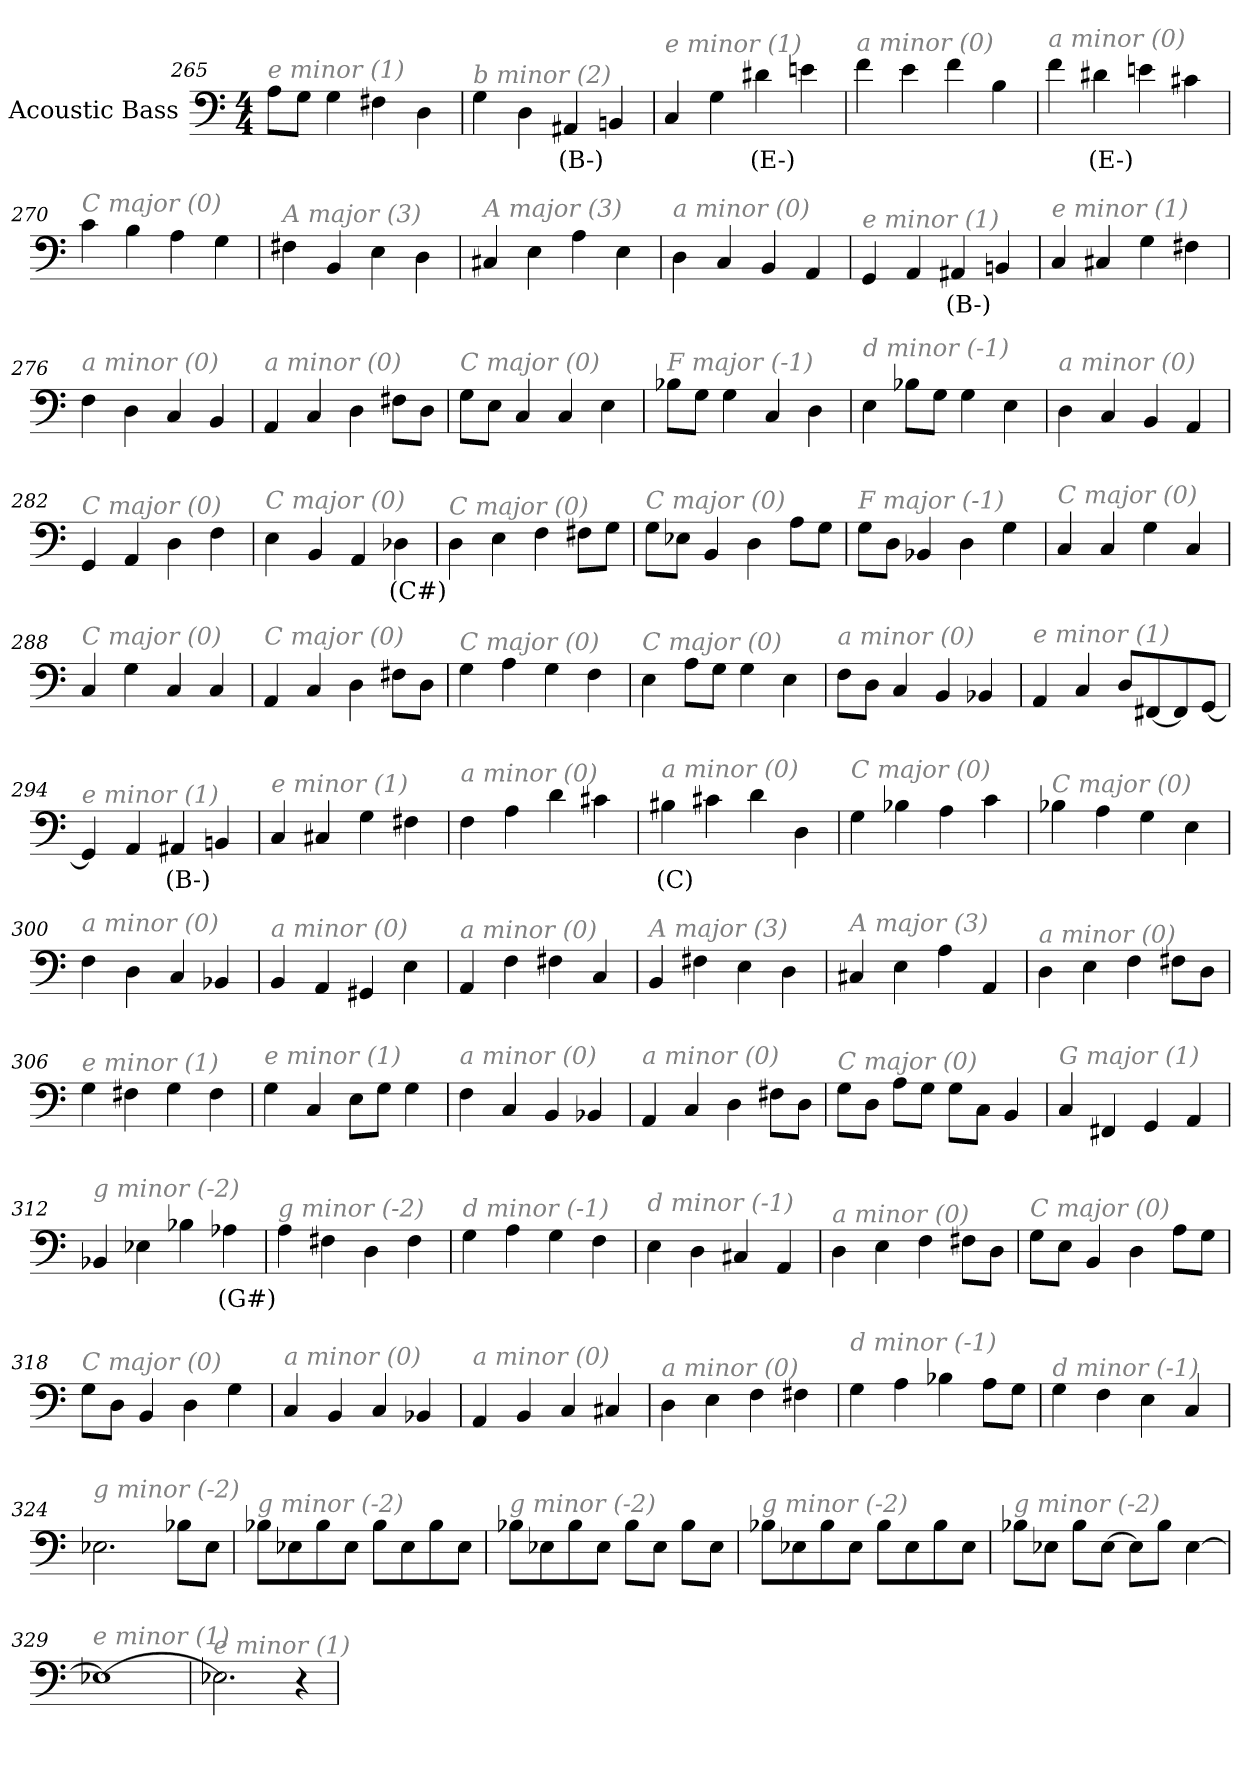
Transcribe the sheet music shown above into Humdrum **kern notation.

**kern	**text
*part1	*part1
*staff1	*staff1
*I"Acoustic Bass	*
*clefF4	*
*ITrd7c12	*
*k[]	*
*C:	*
*M4/4	*
=265	=265
!LO:TX:i:color=#808080:t=e minor (1)	!
8AAL	.
8GGJ	.
4GG	.
4FF#X	.
4DD	.
=266	=266
!LO:TX:i:color=#808080:t=b minor (2)	!
4GG	.
4DD	.
4AAA#Xi	(B-)
4BBBn	.
=267	=267
!LO:TX:i:color=#808080:t=e minor (1)	!
4CC	.
4GG	.
4D#Xi	(E-)
4En	.
=268	=268
!LO:TX:i:color=#808080:t=a minor (0)	!
4F	.
4E	.
4F	.
4BB	.
=269	=269
!LO:TX:i:color=#808080:t=a minor (0)	!
4F	.
4D#Xi	(E-)
4En	.
4C#X	.
=270	=270
!LO:TX:i:color=#808080:t=C major (0)	!
4C	.
4BB	.
4AA	.
4GG	.
=271	=271
!LO:TX:i:color=#808080:t=A major (3)	!
4FF#X	.
4BBB	.
4EE	.
4DD	.
=272	=272
!LO:TX:i:color=#808080:t=A major (3)	!
4CC#X	.
4EE	.
4AA	.
4EE	.
=273	=273
!LO:TX:i:color=#808080:t=a minor (0)	!
4DD	.
4CC	.
4BBB	.
4AAA	.
=274	=274
!LO:TX:i:color=#808080:t=e minor (1)	!
4GGG	.
4AAA	.
4AAA#Xi	(B-)
4BBBn	.
=275	=275
!LO:TX:i:color=#808080:t=e minor (1)	!
4CC	.
4CC#X	.
4GG	.
4FF#X	.
=276	=276
!LO:TX:i:color=#808080:t=a minor (0)	!
4FF	.
4DD	.
4CC	.
4BBB	.
=277	=277
!LO:TX:i:color=#808080:t=a minor (0)	!
4AAA	.
4CC	.
4DD	.
8FF#XL	.
8DDJ	.
=278	=278
!LO:TX:i:color=#808080:t=C major (0)	!
8GGL	.
8EEJ	.
4CC	.
4CC	.
4EE	.
=279	=279
!LO:TX:i:color=#808080:t=F major (-1)	!
8BB-XL	.
8GGJ	.
4GG	.
4CC	.
4DD	.
=280	=280
!LO:TX:i:color=#808080:t=d minor (-1)	!
4EE	.
8BB-XL	.
8GGJ	.
4GG	.
4EE	.
=281	=281
!LO:TX:i:color=#808080:t=a minor (0)	!
4DD	.
4CC	.
4BBB	.
4AAA	.
=282	=282
!LO:TX:i:color=#808080:t=C major (0)	!
4GGG	.
4AAA	.
4DD	.
4FF	.
=283	=283
!LO:TX:i:color=#808080:t=C major (0)	!
4EE	.
4BBB	.
4AAA	.
4DD-Xi	(C#)
=284	=284
!LO:TX:i:color=#808080:t=C major (0)	!
4DD	.
4EE	.
4FF	.
8FF#XL	.
8GGJ	.
=285	=285
!LO:TX:i:color=#808080:t=C major (0)	!
8GGL	.
8EE-XJ	.
4BBB	.
4DD	.
8AAL	.
8GGJ	.
=286	=286
!LO:TX:i:color=#808080:t=F major (-1)	!
8GGL	.
8DDJ	.
4BBB-X	.
4DD	.
4GG	.
=287	=287
!LO:TX:i:color=#808080:t=C major (0)	!
4CC	.
4CC	.
4GG	.
4CC	.
=288	=288
!LO:TX:i:color=#808080:t=C major (0)	!
4CC	.
4GG	.
4CC	.
4CC	.
=289	=289
!LO:TX:i:color=#808080:t=C major (0)	!
4AAA	.
4CC	.
4DD	.
8FF#XL	.
8DDJ	.
=290	=290
!LO:TX:i:color=#808080:t=C major (0)	!
4GG	.
4AA	.
4GG	.
4FF	.
=291	=291
!LO:TX:i:color=#808080:t=C major (0)	!
4EE	.
8AAL	.
8GGJ	.
4GG	.
4EE	.
=292	=292
!LO:TX:i:color=#808080:t=a minor (0)	!
8FFL	.
8DDJ	.
4CC	.
4BBB	.
4BBB-X	.
=293	=293
!LO:TX:i:color=#808080:t=e minor (1)	!
4AAA	.
4CC	.
8DDL	.
[8FFF#X	.
8FFF#]	.
[8GGGJ	.
=294	=294
!LO:TX:i:color=#808080:t=e minor (1)	!
4GGG]	.
4AAA	.
4AAA#Xi	(B-)
4BBBn	.
=295	=295
!LO:TX:i:color=#808080:t=e minor (1)	!
4CC	.
4CC#X	.
4GG	.
4FF#X	.
=296	=296
!LO:TX:i:color=#808080:t=a minor (0)	!
4FF	.
4AA	.
4D	.
4C#X	.
=297	=297
!LO:TX:i:color=#808080:t=a minor (0)	!
4BB#Xj	(C)
4C#X	.
4D	.
4DD	.
=298	=298
!LO:TX:i:color=#808080:t=C major (0)	!
4GG	.
4BB-X	.
4AA	.
4C	.
=299	=299
!LO:TX:i:color=#808080:t=C major (0)	!
4BB-X	.
4AA	.
4GG	.
4EE	.
=300	=300
!LO:TX:i:color=#808080:t=a minor (0)	!
4FF	.
4DD	.
4CC	.
4BBB-X	.
=301	=301
!LO:TX:i:color=#808080:t=a minor (0)	!
4BBB	.
4AAA	.
4GGG#X	.
4EE	.
=302	=302
!LO:TX:i:color=#808080:t=a minor (0)	!
4AAA	.
4FF	.
4FF#X	.
4CC	.
=303	=303
!LO:TX:i:color=#808080:t=A major (3)	!
4BBB	.
4FF#X	.
4EE	.
4DD	.
=304	=304
!LO:TX:i:color=#808080:t=A major (3)	!
4CC#X	.
4EE	.
4AA	.
4AAA	.
=305	=305
!LO:TX:i:color=#808080:t=a minor (0)	!
4DD	.
4EE	.
4FF	.
8FF#XL	.
8DDJ	.
=306	=306
!LO:TX:i:color=#808080:t=e minor (1)	!
4GG	.
4FF#X	.
4GG	.
4FF#	.
=307	=307
!LO:TX:i:color=#808080:t=e minor (1)	!
4GG	.
4CC	.
8EEL	.
8GGJ	.
4GG	.
=308	=308
!LO:TX:i:color=#808080:t=a minor (0)	!
4FF	.
4CC	.
4BBB	.
4BBB-X	.
=309	=309
!LO:TX:i:color=#808080:t=a minor (0)	!
4AAA	.
4CC	.
4DD	.
8FF#XL	.
8DDJ	.
=310	=310
!LO:TX:i:color=#808080:t=C major (0)	!
8GGL	.
8DDJ	.
8AAL	.
8GGJ	.
8GGL	.
8CCJ	.
4BBB	.
=311	=311
!LO:TX:i:color=#808080:t=G major (1)	!
4CC	.
4FFF#X	.
4GGG	.
4AAA	.
=312	=312
!LO:TX:i:color=#808080:t=g minor (-2)	!
4BBB-X	.
4EE-X	.
4BB-X	.
4AA-Xi	(G#)
=313	=313
!LO:TX:i:color=#808080:t=g minor (-2)	!
4AA	.
4FF#X	.
4DD	.
4FF#	.
=314	=314
!LO:TX:i:color=#808080:t=d minor (-1)	!
4GG	.
4AA	.
4GG	.
4FF	.
=315	=315
!LO:TX:i:color=#808080:t=d minor (-1)	!
4EE	.
4DD	.
4CC#X	.
4AAA	.
=316	=316
!LO:TX:i:color=#808080:t=a minor (0)	!
4DD	.
4EE	.
4FF	.
8FF#XL	.
8DDJ	.
=317	=317
!LO:TX:i:color=#808080:t=C major (0)	!
8GGL	.
8EEJ	.
4BBB	.
4DD	.
8AAL	.
8GGJ	.
=318	=318
!LO:TX:i:color=#808080:t=C major (0)	!
8GGL	.
8DDJ	.
4BBB	.
4DD	.
4GG	.
=319	=319
!LO:TX:i:color=#808080:t=a minor (0)	!
4CC	.
4BBB	.
4CC	.
4BBB-X	.
=320	=320
!LO:TX:i:color=#808080:t=a minor (0)	!
4AAA	.
4BBB	.
4CC	.
4CC#X	.
=321	=321
!LO:TX:i:color=#808080:t=a minor (0)	!
4DD	.
4EE	.
4FF	.
4FF#X	.
=322	=322
!LO:TX:i:color=#808080:t=d minor (-1)	!
4GG	.
4AA	.
4BB-X	.
8AAL	.
8GGJ	.
=323	=323
!LO:TX:i:color=#808080:t=d minor (-1)	!
4GG	.
4FF	.
4EE	.
4CC	.
=324	=324
!LO:TX:i:color=#808080:t=g minor (-2)	!
2.EE-X	.
8BB-XL	.
8EE-J	.
=325	=325
!LO:TX:i:color=#808080:t=g minor (-2)	!
8BB-XL	.
8EE-X	.
8BB-	.
8EE-J	.
8BB-L	.
8EE-	.
8BB-	.
8EE-J	.
=326	=326
!LO:TX:i:color=#808080:t=g minor (-2)	!
8BB-XL	.
8EE-X	.
8BB-	.
8EE-J	.
8BB-L	.
8EE-J	.
8BB-L	.
8EE-J	.
=327	=327
!LO:TX:i:color=#808080:t=g minor (-2)	!
8BB-XL	.
8EE-X	.
8BB-	.
8EE-J	.
8BB-L	.
8EE-	.
8BB-	.
8EE-J	.
=328	=328
!LO:TX:i:color=#808080:t=g minor (-2)	!
8BB-XL	.
8EE-XJ	.
8BB-L	.
[8EE-J	.
8EE-L]	.
8BB-J	.
[4EE-	.
=329	=329
!LO:TX:i:color=#808080:t=e minor (1)	!
1EE-X_	.
=330	=330
!LO:TX:i:color=#808080:t=e minor (1)	!
2.EE-X]	.
4r	.
=	=
*-	*-
